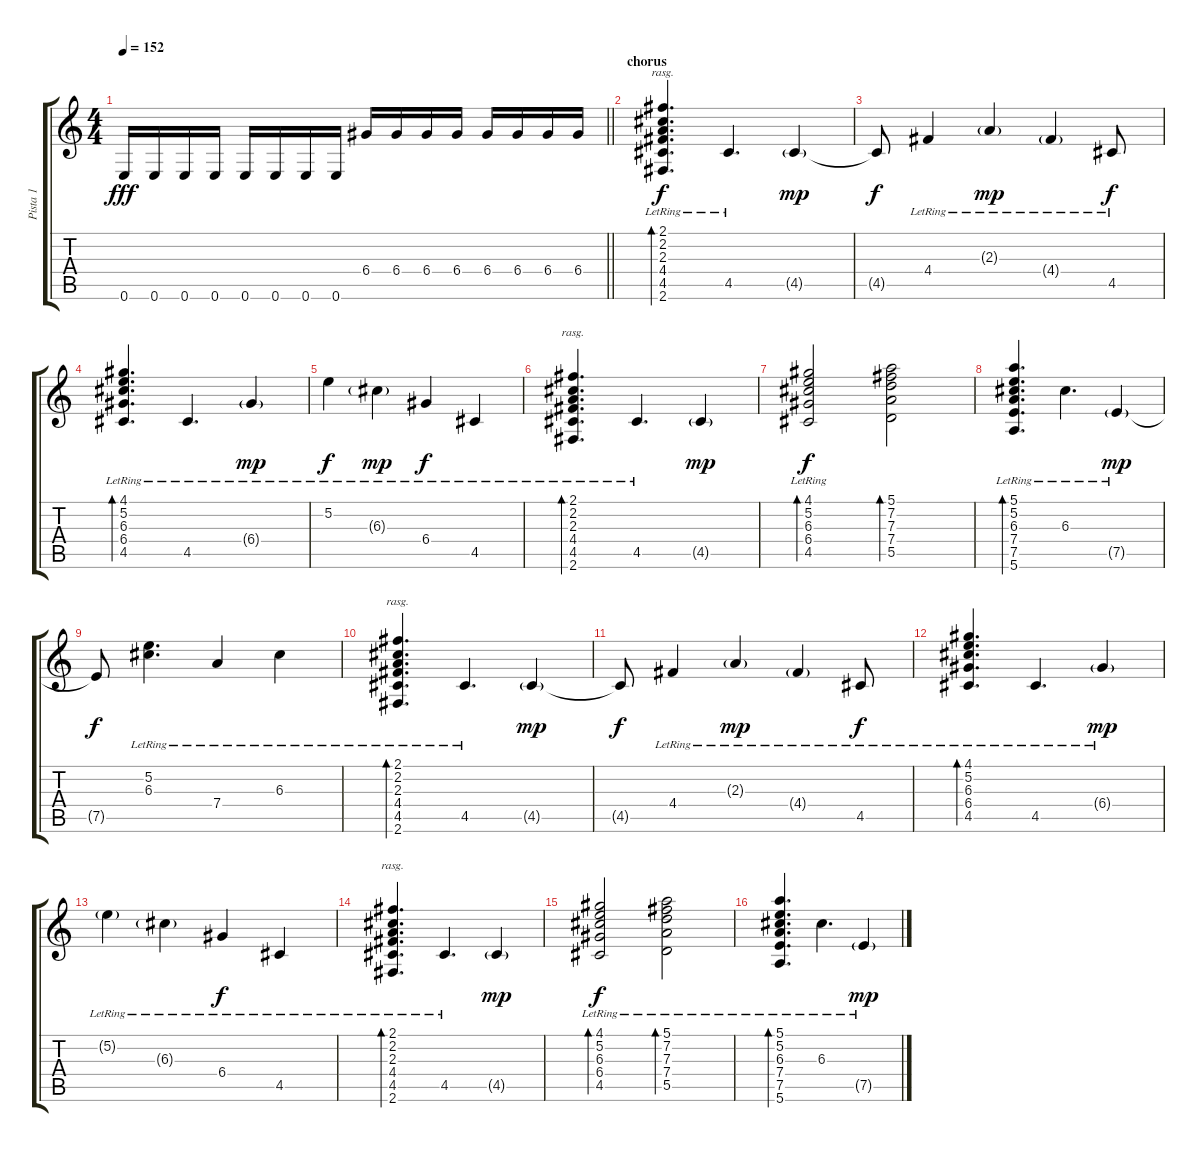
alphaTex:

\track ("Pista 1" "Pista 1") {instrument electricguitarclean}
\staff {score tabs}
\tuning (E4 B3 G3 D3 A2 E2) {hide}
\ts (4 4)
\tempo 152
\clef g2
\barLineRight lightlight
\ks c
0.6.16{dy fff} 0.6.16 0.6.16 0.6.16 0.6.16 0.6.16 0.6.16 0.6.16 6.4.16 6.4.16 6.4.16 6.4.16 6.4.16 6.4.16 6.4.16 6.4.16 |
\section ("" "chorus")
(2.1{lr} 2.2{lr} 2.3{lr} 4.4{lr} 4.5{lr} 2.6{lr}).4{d bd 60 rasg ii dy f volume 16 instrument electricguitarclean} 4.5{lr}.4{d} 4.5{g}.4{dy mp} |
4.5{t}.8{dy f} 4.4{lr}.4 2.3{g lr}.4{dy mp} 4.4{g lr}.4 4.5{lr}.8{dy f} |
(4.1{lr} 5.2{lr} 6.3{lr} 6.4{lr} 4.5{lr}).4{d bd 60} 4.5{lr}.4{d} 6.4{g lr}.4{dy mp} |
5.2{lr}.4{dy f} 6.3{g lr}.4{dy mp} 6.4{lr}.4{dy f} 4.5{lr}.4 |
(2.1{lr} 2.2{lr} 2.3{lr} 4.4{lr} 4.5{lr} 2.6{lr}).4{d bd 60 rasg ii volume 16 instrument electricguitarclean} 4.5{lr}.4{d} 4.5{g}.4{dy mp} |
(4.1 5.2{lr} 6.3{lr} 6.4{lr} 4.5{lr}).2{bd 120 dy f} (5.1 7.2 7.3 7.4 5.5).2{bd 120} |
(5.1{lr} 5.2{lr} 6.3{lr} 7.4{lr} 7.5{lr} 5.6{lr}).4{d bd 120} 6.3{lr}.4{d} 7.5{g lr}.4{dy mp} |
7.5{t}.8{dy f} (5.2{lr} 6.3{lr}).4{d} 7.4{lr}.4 6.3{lr}.4 |
(2.1{lr} 2.2{lr} 2.3{lr} 4.4{lr} 4.5{lr} 2.6{lr}).4{d bd 60 rasg ii volume 16 instrument electricguitarclean} 4.5{lr}.4{d} 4.5{g}.4{dy mp} |
4.5{t}.8{dy f} 4.4{lr}.4 2.3{g lr}.4{dy mp} 4.4{g lr}.4 4.5{lr}.8{dy f} |
(4.1{lr} 5.2{lr} 6.3{lr} 6.4{lr} 4.5{lr}).4{d bd 60} 4.5{lr}.4{d} 6.4{g lr}.4{dy mp} |
5.2{g lr}.4 6.3{g lr}.4 6.4{lr}.4{dy f} 4.5{lr}.4 |
(2.1{lr} 2.2{lr} 2.3{lr} 4.4{lr} 4.5{lr} 2.6{lr}).4{d bd 60 rasg ii volume 16 instrument electricguitarclean} 4.5{lr}.4{d} 4.5{g}.4{dy mp} |
(4.1 5.2{lr} 6.3{lr} 6.4{lr} 4.5{lr}).2{bd 60 dy f} (5.1{lr} 7.2{lr} 7.3{lr} 7.4{lr} 5.5{lr}).2{bd 60} |
(5.1{lr} 5.2{lr} 6.3{lr} 7.4{lr} 7.5{lr} 5.6{lr}).4{d bd 120} 6.3{lr}.4{d} 7.5{g lr}.4{dy mp}
